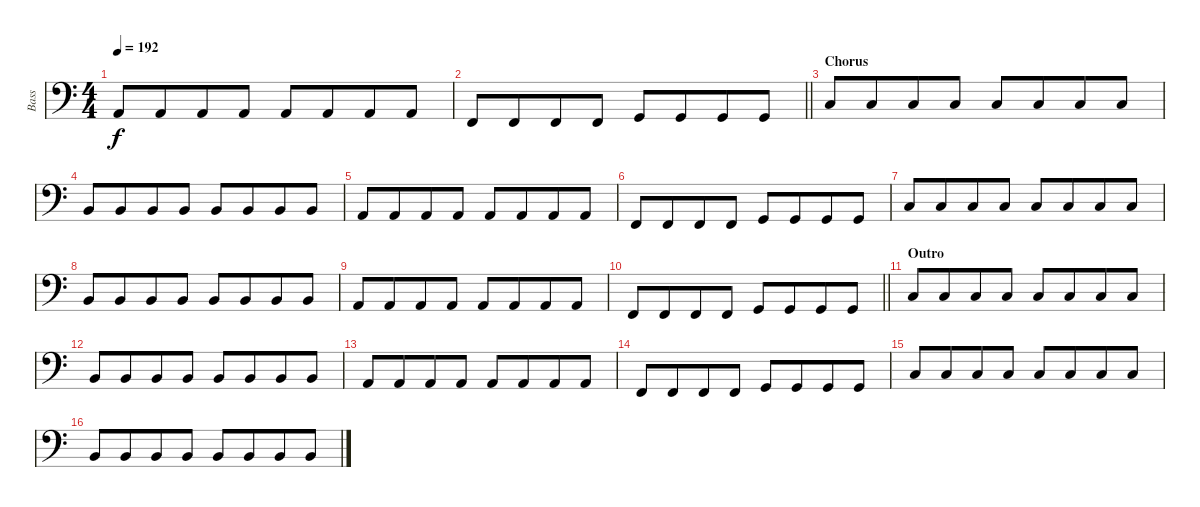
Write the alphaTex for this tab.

\track ("Bass" "Bass") {instrument electricbasspick}
\staff {score}
\tuning (G2 D2 A1 E1) {hide}
\ts (4 4)
\tempo 192
\clef f4
\ks c
0.3.8{dy f} 0.3.8{beam merge} 0.3.8 0.3.8 0.3.8 0.3.8{beam merge} 0.3.8 0.3.8 |
\barLineRight lightlight
1.4.8 1.4.8{beam merge} 1.4.8 1.4.8 3.4.8 3.4.8{beam merge} 3.4.8 3.4.8 |
\section ("" "Chorus")
3.3.8 3.3.8{beam merge} 3.3.8 3.3.8 3.3.8 3.3.8{beam merge} 3.3.8 3.3.8 |
2.3.8 2.3.8{beam merge} 2.3.8 2.3.8 2.3.8 2.3.8{beam merge} 2.3.8 2.3.8 |
0.3.8 0.3.8{beam merge} 0.3.8 0.3.8 0.3.8 0.3.8{beam merge} 0.3.8 0.3.8 |
1.4.8 1.4.8{beam merge} 1.4.8 1.4.8 3.4.8 3.4.8{beam merge} 3.4.8 3.4.8 |
3.3.8 3.3.8{beam merge} 3.3.8 3.3.8 3.3.8 3.3.8{beam merge} 3.3.8 3.3.8 |
2.3.8 2.3.8{beam merge} 2.3.8 2.3.8 2.3.8 2.3.8{beam merge} 2.3.8 2.3.8 |
0.3.8 0.3.8{beam merge} 0.3.8 0.3.8 0.3.8 0.3.8{beam merge} 0.3.8 0.3.8 |
\barLineRight lightlight
1.4.8 1.4.8{beam merge} 1.4.8 1.4.8 3.4.8 3.4.8{beam merge} 3.4.8 3.4.8 |
\section ("" "Outro")
3.3.8 3.3.8{beam merge} 3.3.8 3.3.8 3.3.8 3.3.8{beam merge} 3.3.8 3.3.8 |
2.3.8 2.3.8{beam merge} 2.3.8 2.3.8 2.3.8 2.3.8{beam merge} 2.3.8 2.3.8 |
0.3.8 0.3.8{beam merge} 0.3.8 0.3.8 0.3.8 0.3.8{beam merge} 0.3.8 0.3.8 |
1.4.8 1.4.8{beam merge} 1.4.8 1.4.8 3.4.8 3.4.8{beam merge} 3.4.8 3.4.8 |
3.3.8 3.3.8{beam merge} 3.3.8 3.3.8 3.3.8 3.3.8{beam merge} 3.3.8 3.3.8 |
2.3.8 2.3.8{beam merge} 2.3.8 2.3.8 2.3.8 2.3.8{beam merge} 2.3.8 2.3.8
